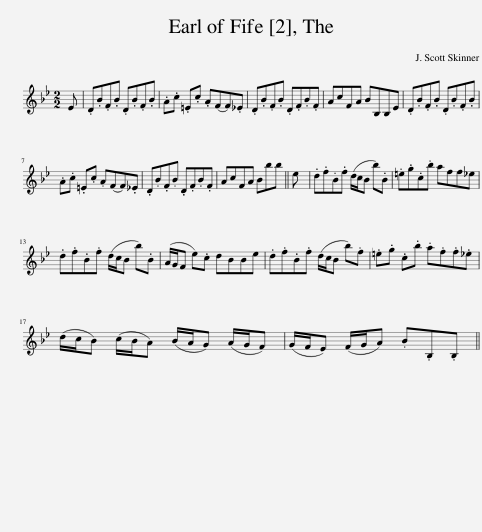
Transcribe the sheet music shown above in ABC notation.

X:1
L:1/8
M:2/2
I:linebreak $
K:Bb
V:1 treble
V:1
 E | .D.B.F.B .D.B.F.B | .A.c .=E.c .A(FF)._E | .D.B.F.B .D.F.B.F | AcFA BB,B,E | %5
 .D.B.F.B .D.B.F.B |$ .A.c .=E.c .A(FF)._E | .D.B.F.B .D.F.B.F | AcFA Bbb || e | %10
 .d.f.B.f (d/c/B b).B | .=e.g.c.b aff_e |$ .d.f.B.f (d/c/B b).B | (A/G/F e).c dBBe | .d.f.B.f (d/c/B b).f | %15
 .=e.g .c.b .a.f.f._e |$ (d/c/B) (c/B/A) (B/A/G) (A/G/F) | (G/F/E) (F/G/A) .B.B,.B, || %18
